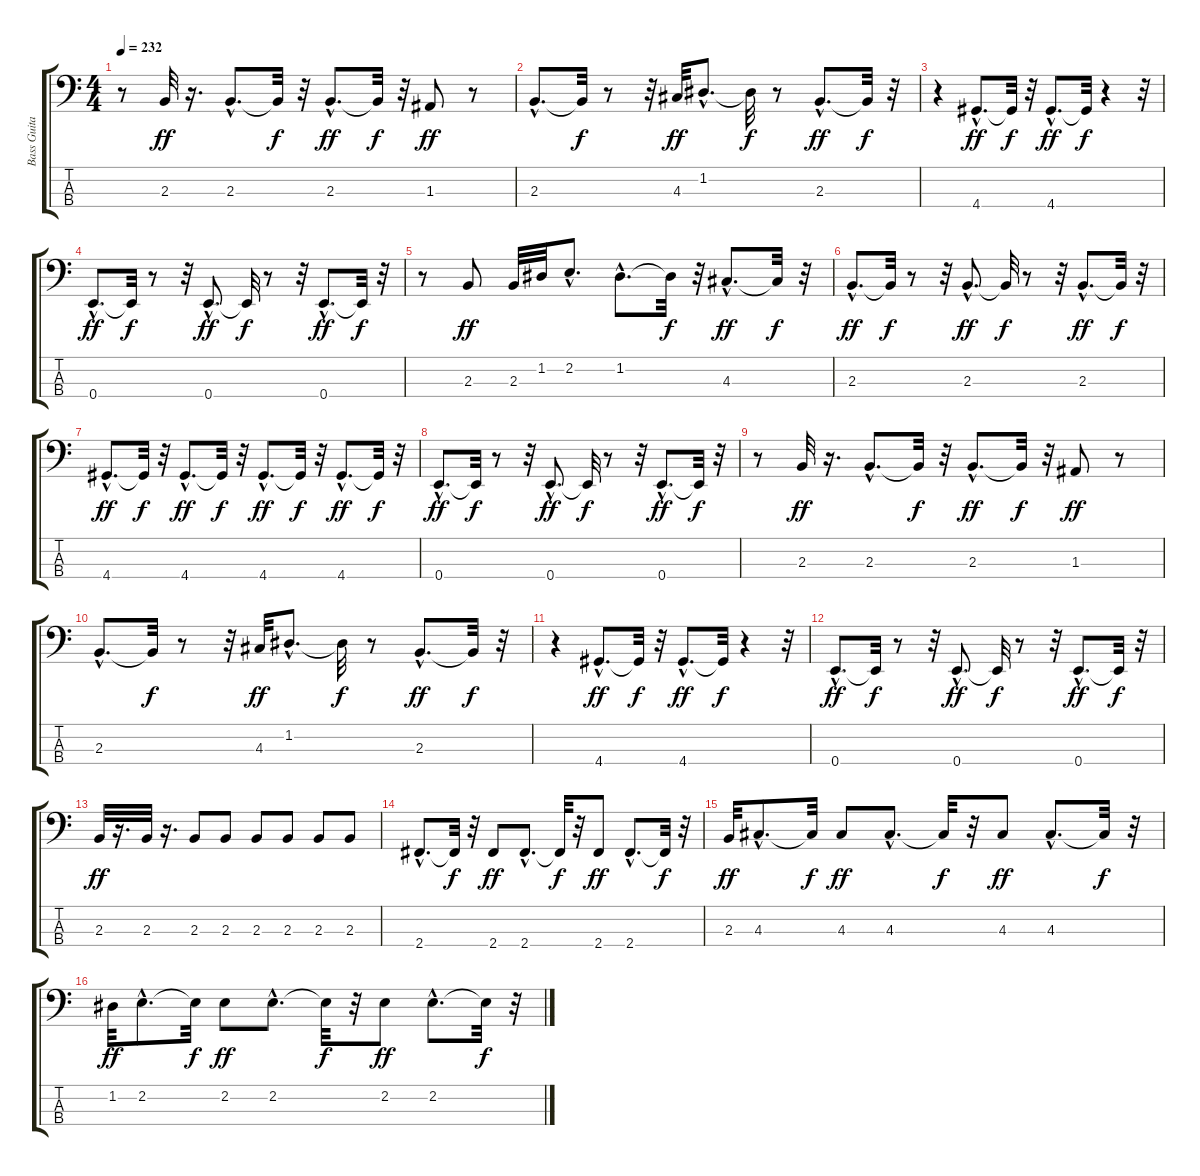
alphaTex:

\track ("Bass Guitar" "Bass Guita") {instrument electricbasspick}
\staff {score tabs}
\tuning (G2 D2 A1 E1) {hide}
\ts (4 4)
\tempo 232
\clef f4
\ks c
r.8{dy f} 2.3.32{dy ff} r.16{d} 2.3{hac}.8{d} 2.3{t}.32{dy f} r.32 2.3{hac}.8{d dy ff} 2.3{t}.32{dy f} r.32 1.3.8{dy ff} r.8 |
2.3{hac}.8{d} 2.3{t}.32{dy f} r.8 r.32 4.3.32{dy ff} 1.2{hac}.8{d} 1.2{t}.32{dy f} r.8 2.3{hac}.8{d dy ff} 2.3{t}.32{dy f} r.32 |
r.4 4.4{hac}.8{d dy ff} 4.4{t}.32{dy f} r.32 4.4{hac}.8{d dy ff} 4.4{t}.32{dy f} r.4 r.32 |
0.4{hac}.8{d dy ff} 0.4{t}.32{dy f} r.8 r.32 0.4{hac}.8{d dy ff} 0.4{t}.32{dy f} r.8 r.32 0.4{hac}.8{d dy ff} 0.4{t}.32{dy f} r.32 |
r.8 2.3.8{dy ff} 2.3.32 1.2.32 2.2{hac}.8{d} 1.2{hac}.8{d} 1.2{t}.32{dy f} r.32 4.3{hac}.8{d dy ff} 4.3{t}.32{dy f} r.32 |
2.3{hac}.8{d dy ff} 2.3{t}.32{dy f} r.8 r.32 2.3{hac}.8{d dy ff} 2.3{t}.32{dy f} r.8 r.32 2.3{hac}.8{d dy ff} 2.3{t}.32{dy f} r.32 |
4.4{hac}.8{d dy ff} 4.4{t}.32{dy f} r.32 4.4{hac}.8{d dy ff} 4.4{t}.32{dy f} r.32 4.4{hac}.8{d dy ff} 4.4{t}.32{dy f} r.32 4.4{hac}.8{d dy ff} 4.4{t}.32{dy f} r.32 |
0.4{hac}.8{d dy ff} 0.4{t}.32{dy f} r.8 r.32 0.4{hac}.8{d dy ff} 0.4{t}.32{dy f} r.8 r.32 0.4{hac}.8{d dy ff} 0.4{t}.32{dy f} r.32 |
r.8 2.3.32{dy ff} r.16{d} 2.3{hac}.8{d} 2.3{t}.32{dy f} r.32 2.3{hac}.8{d dy ff} 2.3{t}.32{dy f} r.32 1.3.8{dy ff} r.8 |
2.3{hac}.8{d} 2.3{t}.32{dy f} r.8 r.32 4.3.32{dy ff} 1.2{hac}.8{d} 1.2{t}.32{dy f} r.8 2.3{hac}.8{d dy ff} 2.3{t}.32{dy f} r.32 |
r.4 4.4{hac}.8{d dy ff} 4.4{t}.32{dy f} r.32 4.4{hac}.8{d dy ff} 4.4{t}.32{dy f} r.4 r.32 |
0.4{hac}.8{d dy ff} 0.4{t}.32{dy f} r.8 r.32 0.4{hac}.8{d dy ff} 0.4{t}.32{dy f} r.8 r.32 0.4{hac}.8{d dy ff} 0.4{t}.32{dy f} r.32 |
2.3.32{dy ff} r.16{d} 2.3.32 r.16{d} 2.3.8 2.3.8 2.3.8 2.3.8 2.3.8 2.3.8 |
2.4{hac}.8{d} 2.4{t}.32{dy f} r.32 2.4.8{dy ff} 2.4{hac}.8{d} 2.4{t}.32{dy f} r.32 2.4.8{dy ff} 2.4{hac}.8{d} 2.4{t}.32{dy f} r.32 |
2.3.32{dy ff} 4.3{hac}.8{d} 4.3{t}.32{dy f} 4.3.8{dy ff} 4.3{hac}.8{d} 4.3{t}.32{dy f} r.32 4.3.8{dy ff} 4.3{hac}.8{d} 4.3{t}.32{dy f} r.32 |
1.2.32{dy ff} 2.2{hac}.8{d} 2.2{t}.32{dy f} 2.2.8{dy ff} 2.2{hac}.8{d} 2.2{t}.32{dy f} r.32 2.2.8{dy ff} 2.2{hac}.8{d} 2.2{t}.32{dy f} r.32
